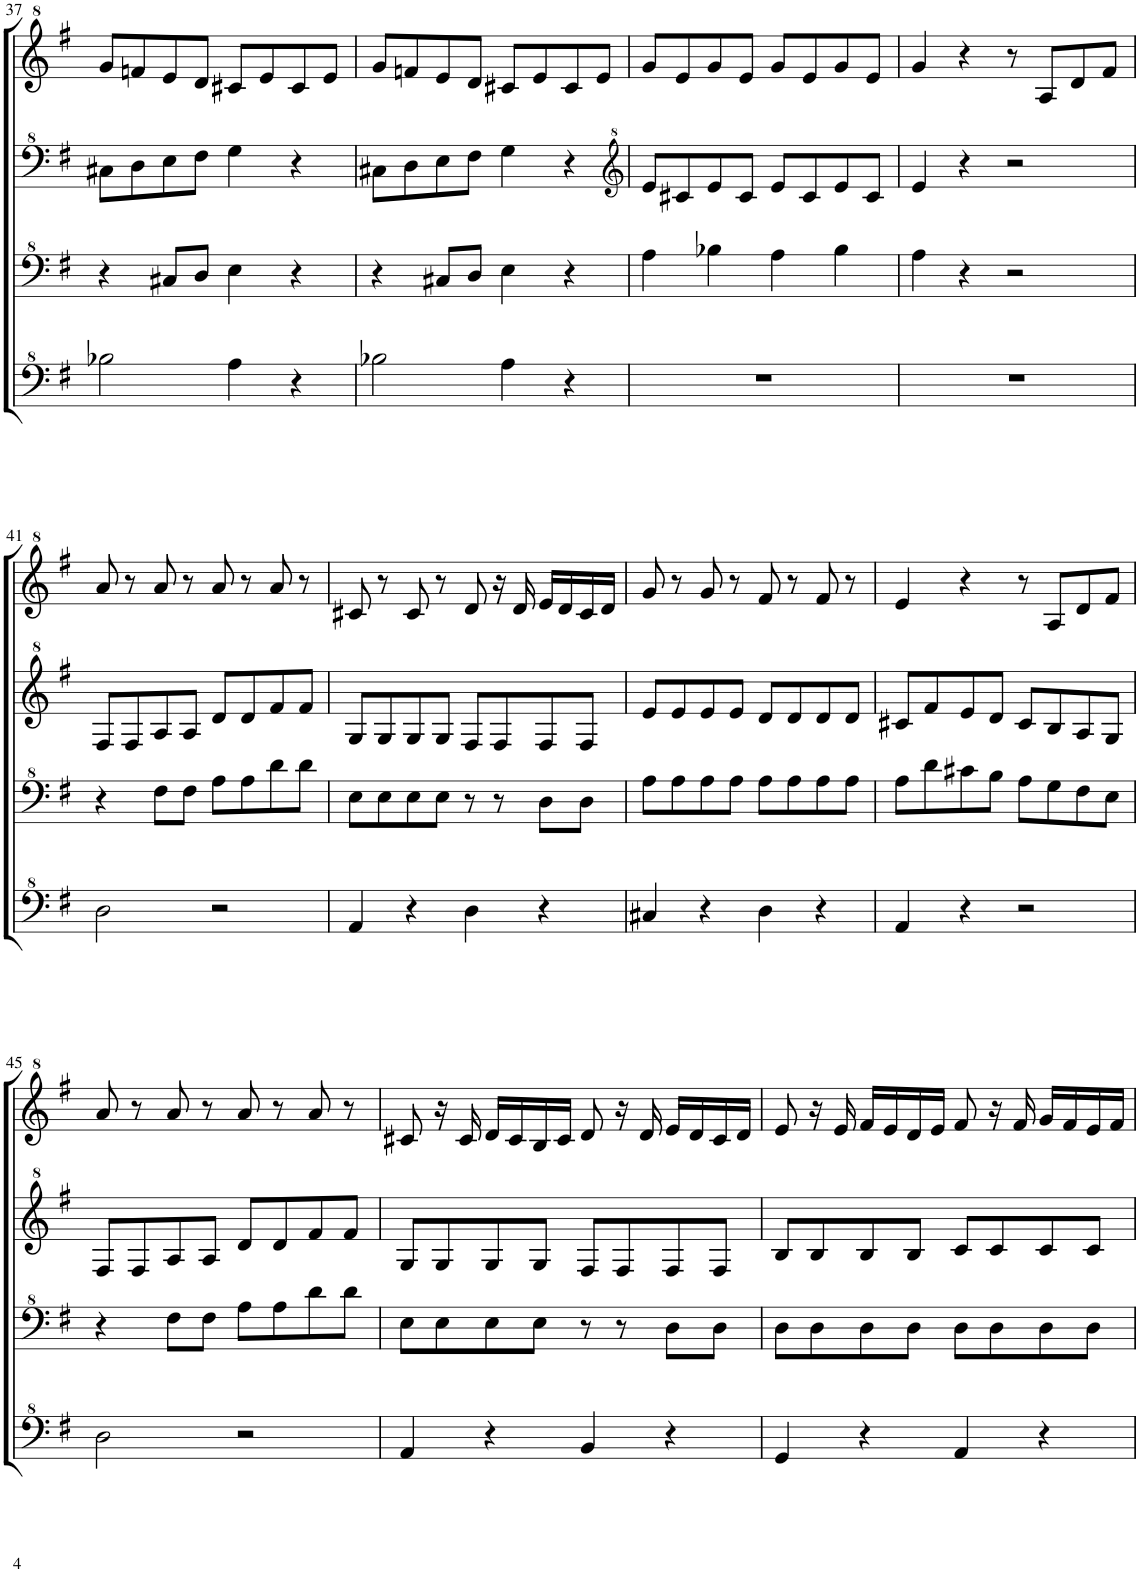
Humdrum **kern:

**kern	**kern	**kern	**kern
*part1	*part1	*part1	*part1
*staff4	*staff3	*staff2	*staff1
*I"Model III	*	*	*
!!LO:PB:g=z
*clefF^4	*clefF^4	*clefF^4	*clefG^2
*k[f#]	*k[f#]	*k[f#]	*k[f#]
*M2/2	*M2/2	*M2/2	*M2/2
*met(c|)	*met(c|)	*met(c|)	*met(c|)
=37	=37	=37	=37
2b-X\	4r	8c#X\L	8gg/L
.	.	8d\	8ffn/
.	8c#X/L	8e\	8ee/
.	8d/J	8f#\J	8dd/J
4a\	4e\	4g\	8cc#X/L
.	.	.	8ee/
4r	4r	4r	8cc#/
.	.	.	8ee/J
=38	=38	=38	=38
2b-X\	4r	8c#X\L	8gg/L
.	.	8d\	8ffn/
.	8c#X/L	8e\	8ee/
.	8d/J	8f#\J	8dd/J
4a\	4e\	4g\	8cc#X/L
.	.	.	8ee/
4r	4r	4r	8cc#/
.	.	.	8ee/J
=39	=39	=39	=39
*	*	*clefG^2	*
1r	4a\	8ee/L	8gg/L
.	.	8cc#X/	8ee/
.	4b-X\	8ee/	8gg/
.	.	8cc#/J	8ee/J
.	4a\	8ee/L	8gg/L
.	.	8cc#/	8ee/
.	4b-\	8ee/	8gg/
.	.	8cc#/J	8ee/J
=40	=40	=40	=40
1r	4a\	4ee/	4gg/
.	4r	4r	4r
.	2r	2r	8r
.	.	.	8a/L
.	.	.	8dd/
.	.	.	8ff#/J
!!LO:LB:g=z
=41	=41	=41	=41
2d\	4r	8f#/L	8aa/
.	.	8f#/	8r
.	8f#\L	8a/	8aa/
.	8f#\J	8a/J	8r
2r	8a\L	8dd/L	8aa/
.	8a\	8dd/	8r
.	8dd\	8ff#/	8aa/
.	8dd\J	8ff#/J	8r
=42	=42	=42	=42
4A/	8e\L	8g/L	8cc#X/
.	8e\	8g/	8r
4r	8e\	8g/	8cc#/
.	8e\J	8g/J	8r
4d\	8r	8f#/L	8dd/
.	8r	8f#/	16r
.	.	.	16dd/
4r	8d\L	8f#/	16ee/LL
.	.	.	16dd/
.	8d\J	8f#/J	16cc#/
.	.	.	16dd/JJ
=43	=43	=43	=43
4c#X/	8a\L	8ee/L	8gg/
.	8a\	8ee/	8r
4r	8a\	8ee/	8gg/
.	8a\J	8ee/J	8r
4d\	8a\L	8dd/L	8ff#/
.	8a\	8dd/	8r
4r	8a\	8dd/	8ff#/
.	8a\J	8dd/J	8r
=44	=44	=44	=44
4A/	8a\L	8cc#X/L	4ee/
.	8dd\	8ff#/	.
4r	8cc#X\	8ee/	4r
.	8b\J	8dd/J	.
2r	8a\L	8cc#/L	8r
.	8g\	8b/	8a/L
.	8f#\	8a/	8dd/
.	8e\J	8g/J	8ff#/J
!!LO:LB:g=z
=45	=45	=45	=45
2d\	4r	8f#/L	8aa/
.	.	8f#/	8r
.	8f#\L	8a/	8aa/
.	8f#\J	8a/J	8r
2r	8a\L	8dd/L	8aa/
.	8a\	8dd/	8r
.	8dd\	8ff#/	8aa/
.	8dd\J	8ff#/J	8r
=46	=46	=46	=46
4A/	8e\L	8g/L	8cc#X/
.	8e\	8g/	16r
.	.	.	16cc#/
4r	8e\	8g/	16dd/LL
.	.	.	16cc#/
.	8e\J	8g/J	16b/
.	.	.	16cc#/JJ
4B/	8r	8f#/L	8dd/
.	8r	8f#/	16r
.	.	.	16dd/
4r	8d\L	8f#/	16ee/LL
.	.	.	16dd/
.	8d\J	8f#/J	16cc#/
.	.	.	16dd/JJ
=47	=47	=47	=47
4G/	8d\L	8b/L	8ee/
.	8d\	8b/	16r
.	.	.	16ee/
4r	8d\	8b/	16ff#/LL
.	.	.	16ee/
.	8d\J	8b/J	16dd/
.	.	.	16ee/JJ
4A/	8d\L	8cc/L	8ff#/
.	8d\	8cc/	16r
.	.	.	16ff#/
4r	8d\	8cc/	16gg/LL
.	.	.	16ff#/
.	8d\J	8cc/J	16ee/
.	.	.	16ff#/JJ
=	=	=	=
*-	*-	*-	*-
